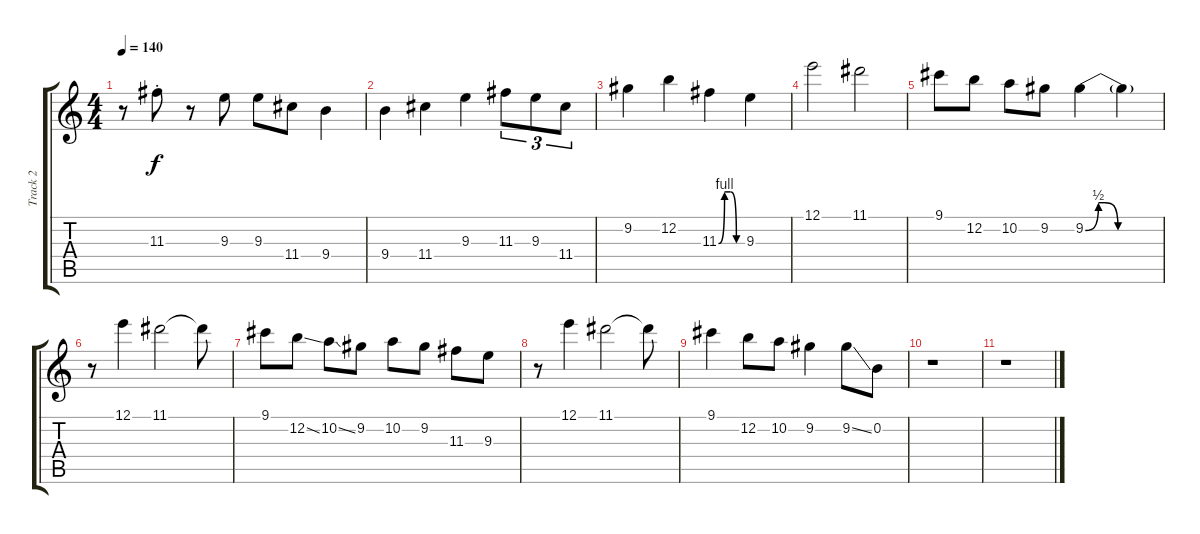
\track ("Track 2" "Track 2") {instrument overdrivenguitar}
\staff {score tabs}
\tuning (E4 B3 G3 D3 A2 E2) {hide}
\ts (4 4)
\tempo 140
\clef g2
\ks c
r.8{dy f} 11.3{st}.8 r.8 9.3.8 9.3.8 11.4.8 9.4.4 |
9.4.4 11.4.4 9.3.4 11.3.8{tu (3 2)} 9.3.8{tu (3 2)} 11.4.8{tu (3 2)} |
9.2.4 12.2.4 11.3{be (custom 0 0 15 4 30 4 45 0 60 0)}.4 9.3.4 |
12.1.2 11.1.2 |
9.1.8 12.2.8 10.2.8 9.2.8 9.2{be (custom 0 0 10 2 15 2 25 0 45 0 60 0)}.4 9.2{t}.4 |
r.8 12.1.4 11.1.2 11.1{t}.8 |
9.1.8 12.2{ss}.8 10.2{ss}.8 9.2.8 10.2.8 9.2.8 11.3.8 9.3.8 |
r.8 12.1.4 11.1.2 11.1{t}.8 |
9.1.4 12.2.8 10.2.8 9.2.4 9.2{ss}.8 0.2.8 |
r.1 |
r.1
